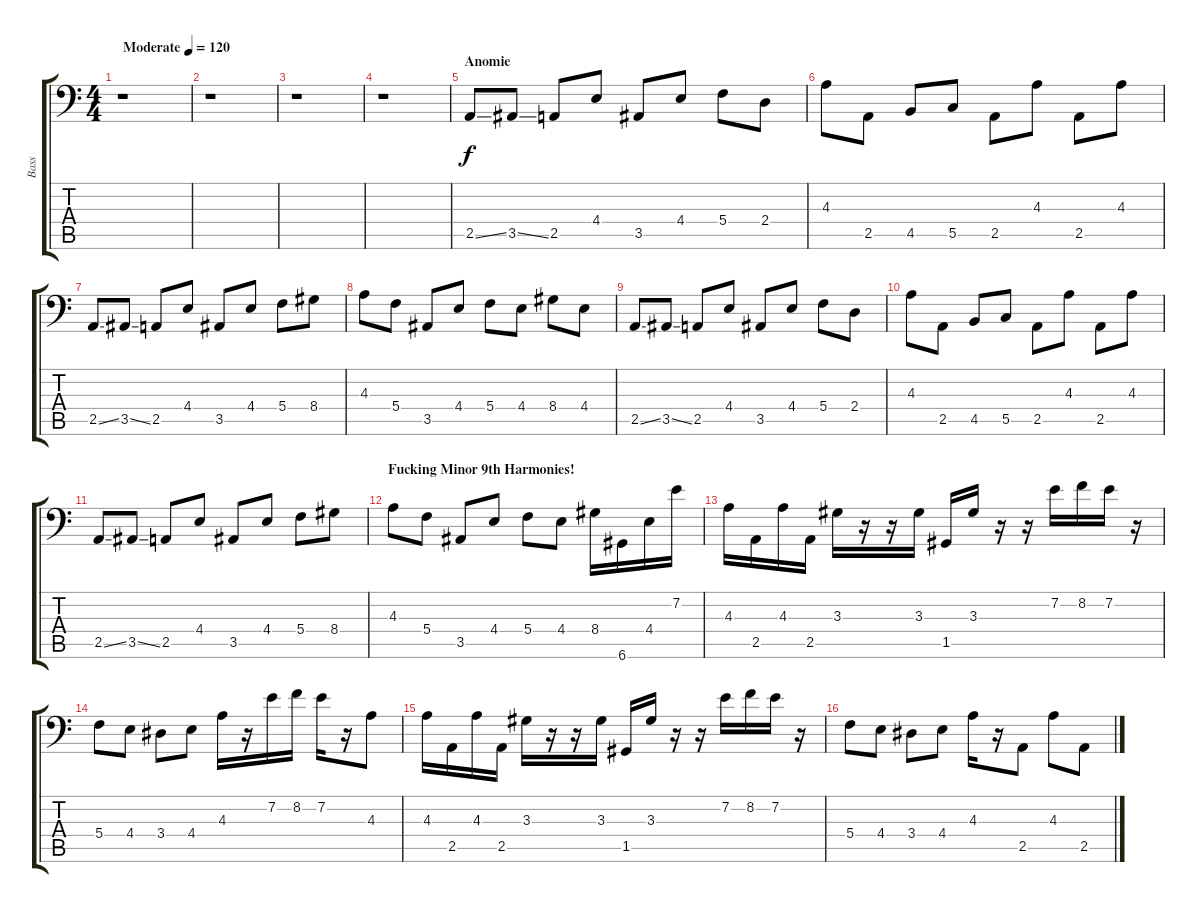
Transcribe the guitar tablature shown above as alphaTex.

\track ("Bass" "Bass") {instrument fretlessbass}
\staff {score tabs}
\tuning (D3 A2 F2 C2 G1 D1) {hide}
\ts (4 4)
\tempo (120 "Moderate")
\clef f4
\ks c
r.1{dy f instrument fretlessbass} |
r.1 |
r.1 |
r.1 |
\section ("" "Anomie")
2.5{ss}.8 3.5{ss}.8 2.5.8 4.4.8 3.5.8 4.4.8 5.4.8 2.4.8 |
4.3.8 2.5.8 4.5.8 5.5.8 2.5.8 4.3.8 2.5.8 4.3.8 |
2.5{ss}.8 3.5{ss}.8 2.5.8 4.4.8 3.5.8 4.4.8 5.4.8 8.4.8 |
4.3.8 5.4.8 3.5.8 4.4.8 5.4.8 4.4.8 8.4.8 4.4.8 |
2.5{ss}.8 3.5{ss}.8 2.5.8 4.4.8 3.5.8 4.4.8 5.4.8 2.4.8 |
4.3.8 2.5.8 4.5.8 5.5.8 2.5.8 4.3.8 2.5.8 4.3.8 |
2.5{ss}.8 3.5{ss}.8 2.5.8 4.4.8 3.5.8 4.4.8 5.4.8 8.4.8 |
\section ("" "Fucking Minor 9th Harmonies!")
4.3.8 5.4.8 3.5.8 4.4.8 5.4.8 4.4.8 8.4.16 6.6.16 4.4.16 7.2.16 |
4.3.16 2.5.16 4.3.16 2.5.16 3.3.16 r.16 r.16 3.3.16 1.5.16 3.3.16 r.16 r.16 7.2.16 8.2.16 7.2.16 r.16 |
5.4.8 4.4.8 3.4.8 4.4.8 4.3.16 r.16 7.2.16 8.2.16 7.2.16 r.16 4.3.8 |
4.3.16 2.5.16 4.3.16 2.5.16 3.3.16 r.16 r.16 3.3.16 1.5.16 3.3.16 r.16 r.16 7.2.16 8.2.16 7.2.16 r.16 |
5.4.8 4.4.8 3.4.8 4.4.8 4.3.16 r.16 2.5.8 4.3.8 2.5.8
